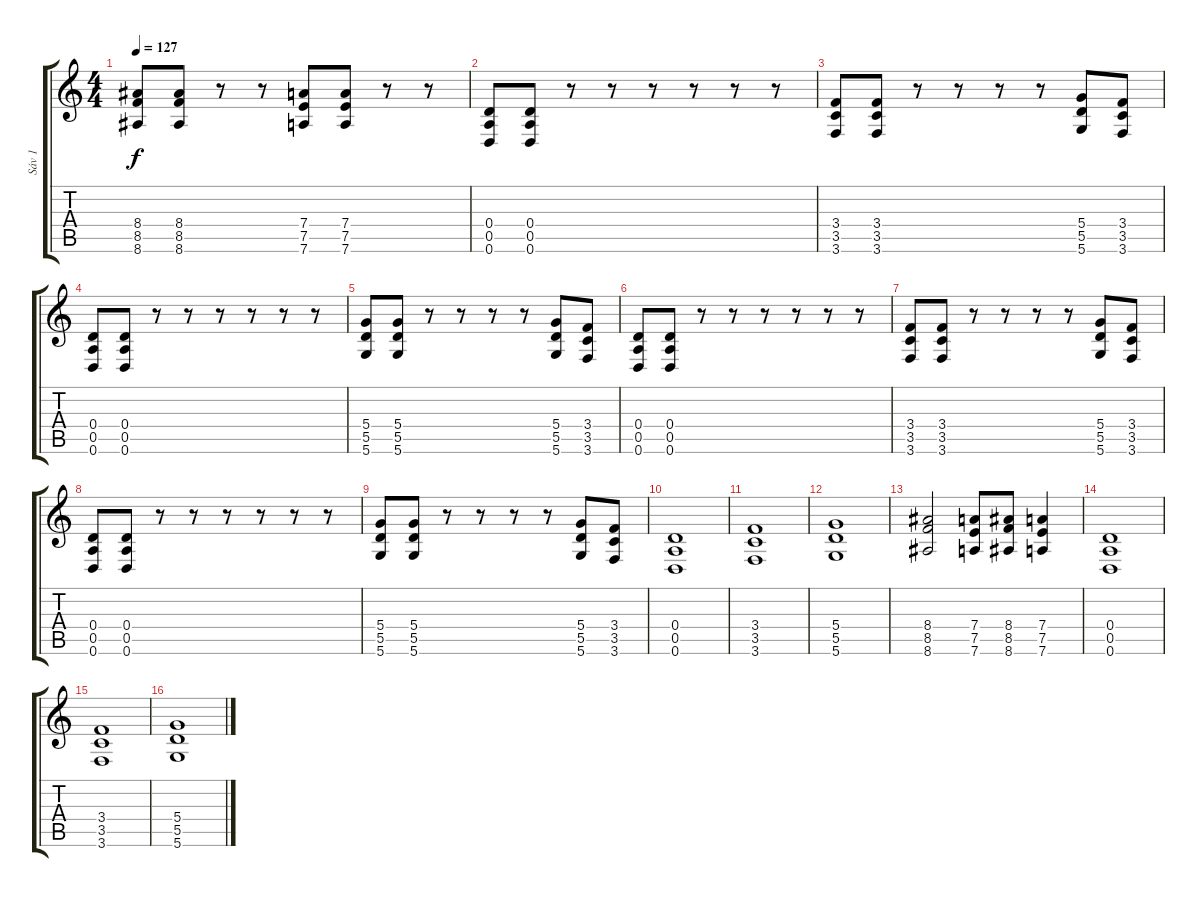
\track ("Sáv 1" "Sáv 1") {instrument distortionguitar}
\staff {score tabs}
\tuning (E4 B3 G3 D3 A2 D2) {hide}
\ts (4 4)
\tempo 127
\clef g2
\ks c
(8.4 8.5 8.6).8{dy f} (8.4 8.5 8.6).8 r.8 r.8 (7.4 7.5 7.6).8 (7.4 7.5 7.6).8 r.8 r.8 |
(0.4 0.5 0.6).8 (0.4 0.5 0.6).8 r.8 r.8 r.8 r.8 r.8 r.8 |
(3.4 3.5 3.6).8 (3.4 3.5 3.6).8 r.8 r.8 r.8 r.8 (5.4 5.5 5.6).8 (3.4 3.5 3.6).8 |
(0.4 0.5 0.6).8 (0.4 0.5 0.6).8 r.8 r.8 r.8 r.8 r.8 r.8 |
(5.4 5.5 5.6).8 (5.4 5.5 5.6).8 r.8 r.8 r.8 r.8 (5.4 5.5 5.6).8 (3.4 3.5 3.6).8 |
(0.4 0.5 0.6).8 (0.4 0.5 0.6).8 r.8 r.8 r.8 r.8 r.8 r.8 |
(3.4 3.5 3.6).8 (3.4 3.5 3.6).8 r.8 r.8 r.8 r.8 (5.4 5.5 5.6).8 (3.4 3.5 3.6).8 |
(0.4 0.5 0.6).8 (0.4 0.5 0.6).8 r.8 r.8 r.8 r.8 r.8 r.8 |
(5.4 5.5 5.6).8 (5.4 5.5 5.6).8 r.8 r.8 r.8 r.8 (5.4 5.5 5.6).8 (3.4 3.5 3.6).8 |
(0.4 0.5 0.6).1 |
(3.4 3.5 3.6).1 |
(5.4 5.5 5.6).1 |
(8.4 8.5 8.6).2 (7.4 7.5 7.6).8 (8.4 8.5 8.6).8 (7.4 7.5 7.6).4 |
(0.4 0.5 0.6).1 |
(3.4 3.5 3.6).1 |
(5.4 5.5 5.6).1
